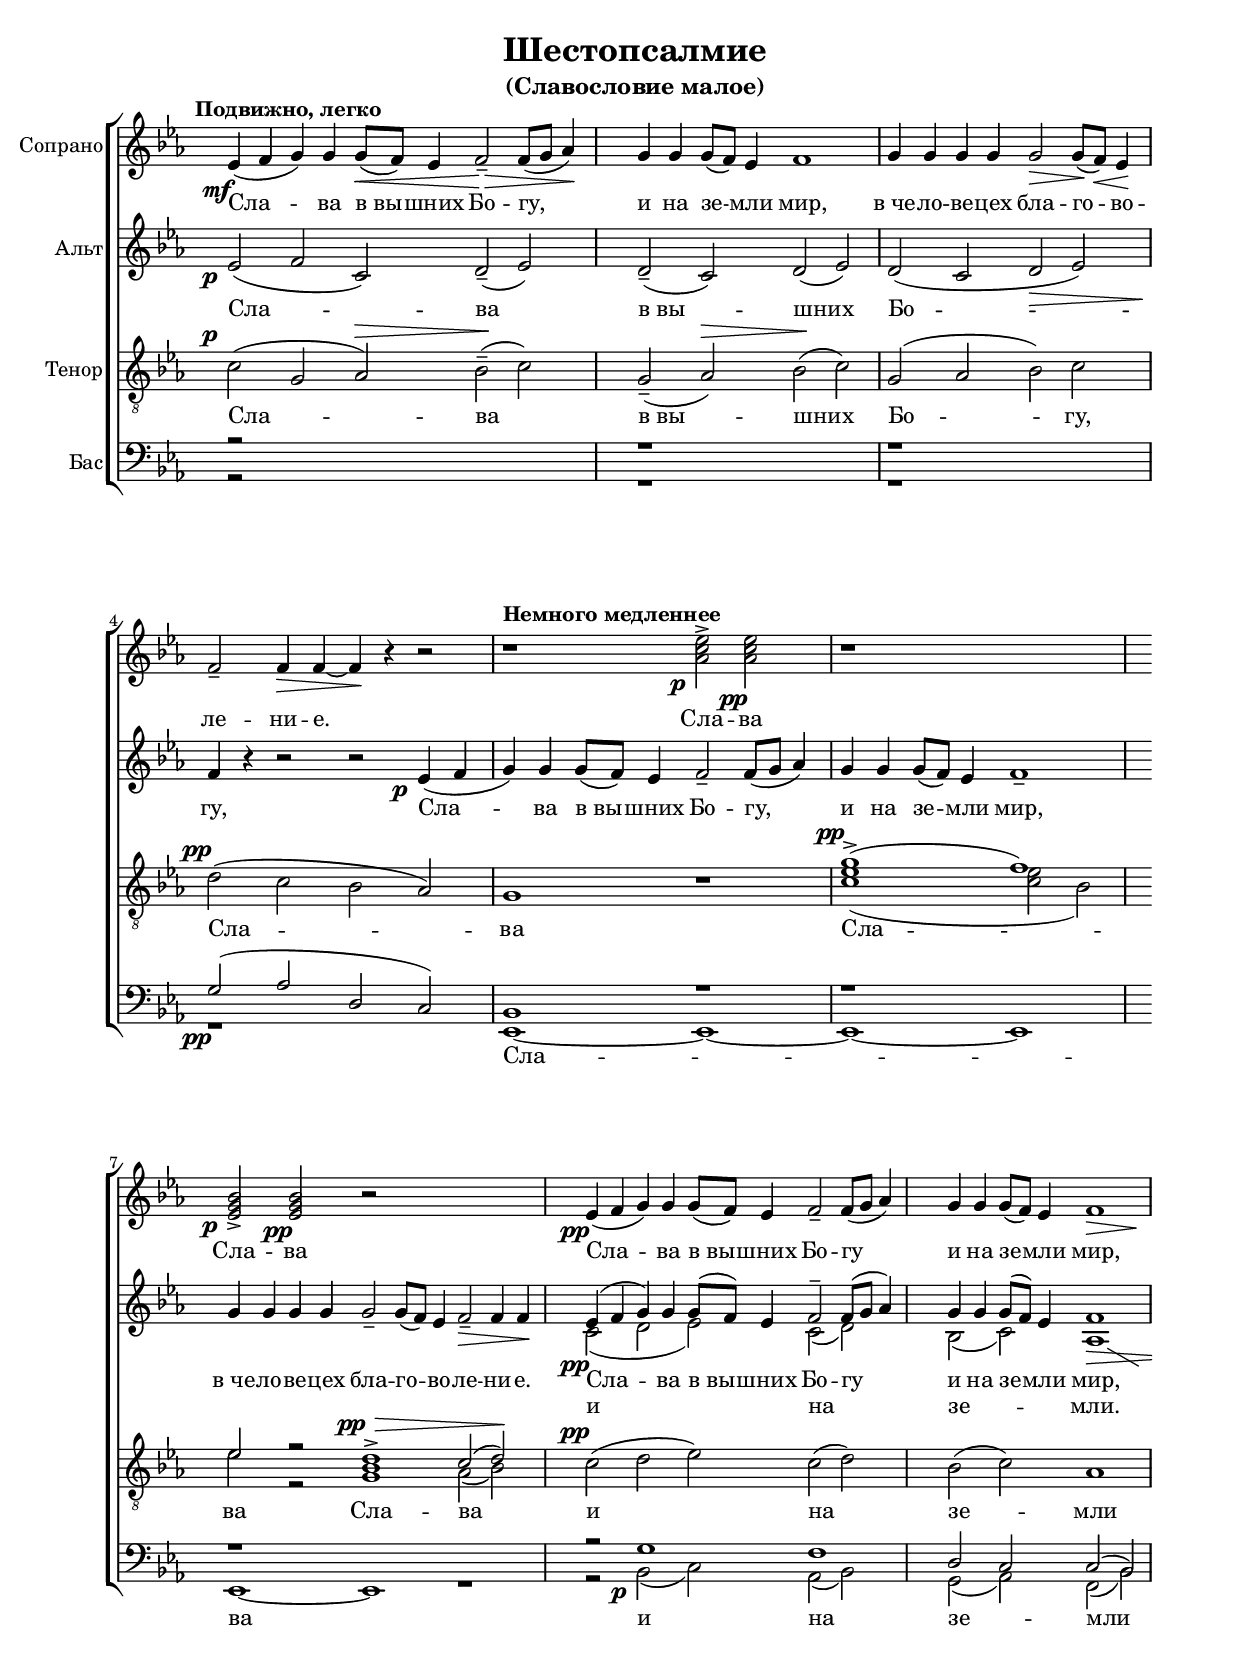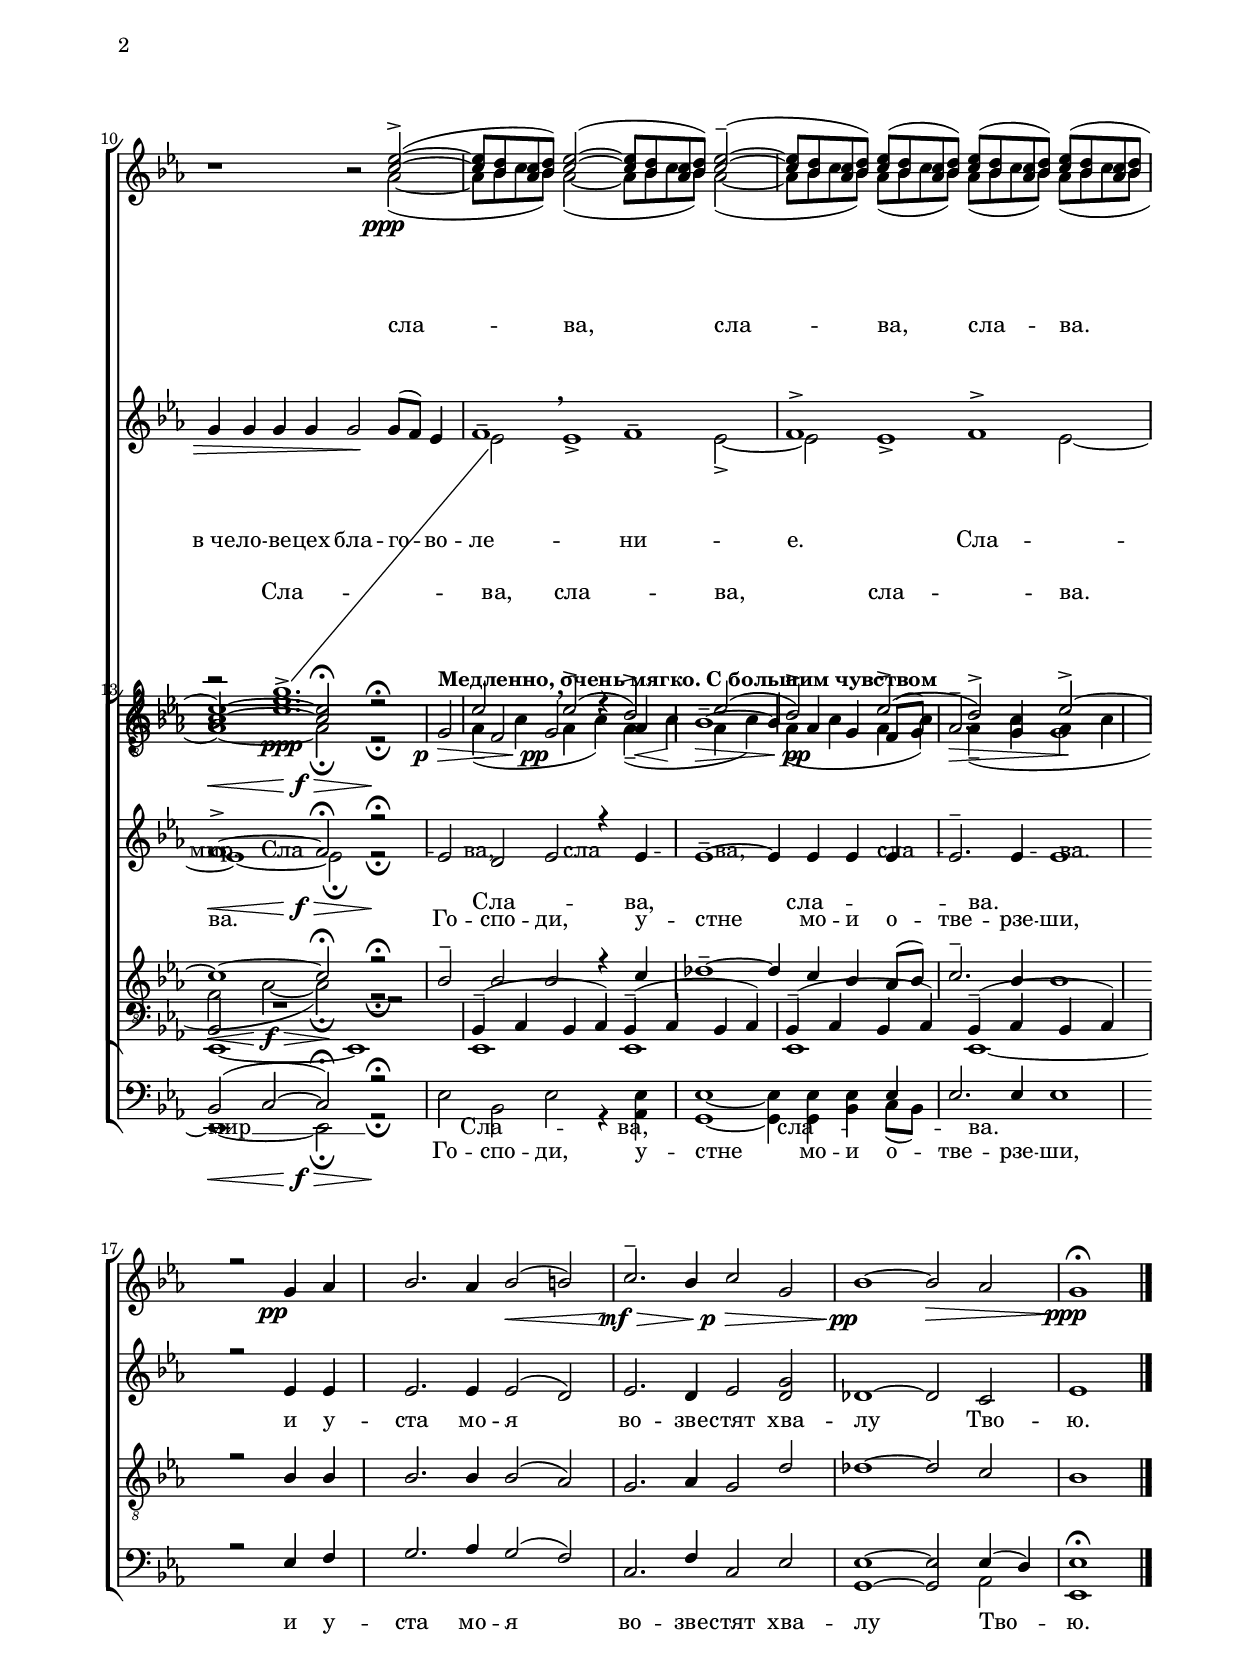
\version "2.22.0"

% закомментируйте строку ниже, чтобы получался pdf с навигацией
%#(ly:set-option 'point-and-click #f)
#(ly:set-option 'midi-extension "mid")
#(set-global-staff-size 18)

abr = { \break }
abr = {}

pbr = { \pageBreak }
pbr= {}

co = \cadenzaOn
cof = \cadenzaOff
cb = { \cadenzaOff \bar "||" }
cbr = { \bar "" }
cbar = { \cadenzaOff \bar "|" \cadenzaOn }
stemOff = { \hide Staff.Stem }
nat = { \once \hide Accidental }
%stemOn = { \unHideNotes Staff.Stem }

% move dynamics a bit left (to be not up/under the note, but before)
placeDynamicsLeft = { \override DynamicText.X-offset = #-2.5 }

global = {
  \hide Staff.TimeSignature
  \autoBeamOff
  \key es \major
  \placeDynamicsLeft
  \set Score.skipBars = ##t
    \override MultiMeasureRest.expand-limit = #1
}


sopvoice = \relative c' {
  \global
 % \dynamicUp
  \tempo "Подвижно, легко"
  \time 5/2
  es4(\mf f g) g g8[(\< f]) es4 f2--\> f8[( g] as4)\! |
  \time 4/2 g4 g g8[( f]) es4 f1 |
  g4 g g g g2\> g8[(\! f])\< es4\! | \abr
  f2_- f4\> f~ f\! r r2 |
  \tempo "Немного медленнее"
  r1 <as c es>2->\p q\pp |
  r1*2 | \abr
  \time 6/2 <es g bes>2->\p q\pp r2*4 |
  \time 5/2 es4\pp( f g) g g8[( f]) es4 f2-- f8[( g] as4) | \abr
  \time 4/2 g4 g g8[( f]) es4 << f1 { s4\> s2 s4\! } >> |
  
  r1 r2
  << \voiceOne {
    
    <c' es>->\ppp~( |
    q8[ <bes d> <as c> <bes d>]) <c es>2~( q8[ <bes d> <as c> <bes d>)] <c es>2--~( |
    q8[ <bes d> <as c> <bes d>]) <c es>[( <bes d> <as c> <bes d>]) <c es>[( <bes d> <as c> <bes d>]) <c es>[( <bes d> <as c> <bes d>] |
    <c es>1~)\< q2\f\fermata\> r2\fermata\!
    
     } \new Voice { \voiceTwo 
                    as2~ ( |
                    as8[ bes c bes]) as2(~ as8[ bes c bes]) as2~( |
                    as8[ bes c bes]) as[( bes c bes]) as[( bes c bes]) as[( bes c bes] |
                    as1~) as2\fermata r2\fermata
  } >>
  
  
\abr
  
  
  % fine
  \tempo "Медленно, очень мягко. С большим чувством"
  \dynamicDown
   
  g2\p\> f g\pp r4 as4\< |
  bes1--\>~ bes4 as\pp g f8[( g]) |
  as2.--\> g4 g1\! | \abr
  \time 2/2 r2 g4\pp as |
  \time 4/2 bes2. as4 bes2\<( b) |
  c2.--\mf\> bes4 c2\p\> g |
  bes1\pp~ bes2\> as |
  g1\ppp\fermata \bar "|."
}

slavavoice = \relative c'' {
  \set fontSize = #-3
  \dynamicUp
  s2*17
  s2.... <as c es>2->\p q\pp
  s2*4 s8 <es g bes>2->\p q\pp
  s2*15 s4 <as c es>2(\ppp s4 q4 <bes d>) <as c>1
}

altvoice = \relative c' {
  \global
  es2(\p f c) d--( es) |
  d --( c) d( es) |
  d( c d\> es)
  f4\! r4 r2 r2 es4(\p f |
  g) g g8[( f]) es4 f2-- f8[( g] as4) |
   g4 g g8[( f]) es4 f1-- |
   g4 g g g g2-- g8[( f]) es4 f2--\> f4 f\! |
   
   << { \voiceOne
   es4(\pp f g) g g8[( f]) es4 f2-- f8[( g] as4) |
   g4 g g8[( f]) es4 f1\> |
   g4 g g g g2\! g8[( f]) es4 |
   f1-- f--
   f-> f->
   f->~\< f2\fermata\f\> r2\!\fermata
      } 
      \new Voice="altoi" { \voiceTwo 
                  c2( d es) c( d) |
                  bes2( c) as1
                   
                  \showStaffSwitch
                  \change Staff="tb"
                  \voiceOne
                  r2
                  g'1.->
                  \change Staff="a"
                  \voiceTwo
                  es2 \breathe es1-> es2->~
                  es2 es1-> es2~ |
                  es1~ es2\fermata r2\fermata
      }
   >>
   
     % fine

   es2 d es r4 es |
   es1--~ es4 es es es |
   es2.-- es4 es1 |
   r2 es4 es |
   es2. es4 es2( d) |
   es2. d4 es2 <d g> |
   des1~ des2 c |
   es1
  
}

tenorvoice = \relative c' {
  \global
  \dynamicUp
  c2(\p g as)\> bes--\!( c) |
   g2--( as)\> bes\!( c) |
   g( as bes) c |
   d\pp( c bes as) |
   g1 r1 |
   << {\voiceOne g'\pp->( f) es2 r2 d1->\pp\> c2( d)\! } 
      \new Voice { \voiceTwo <c es>1( q2 bes) es2 r2 <g, bes>1 as2( bes)} >>
   
   \oneVoice c\pp( d es) c( d)
   bes2( c) as1 |
   g2
      << {\voiceOne 
          es'1.
          c2 \breathe c->( bes->) c2(
          bes->) c->( bes->) c->~
          c1~ c2\fermata r2\fermata
         } 
      \new Voice="tenori" {\voiceTwo
          c1.\ppp f,4--( as f as) f--( as f as)
          f--( as f as) f--( as f as
          f2\< as~\f\> as)\!\fermata r2\fermata
      } >>
      
   
     % fine

   bes2-- bes bes r4 c |
   des1--~ des4 c bes as8[( bes]) |
   c2.-- bes4 bes1 |
   r2 bes4 bes |
   bes2. bes4 bes2( as) |
   g2. as4 g2 d' |
   des1~ des2 c |
   bes1
}

barvoice = \relative c' {
  \global
  \dynamicDown
  r2*5
  r1*2
  r
  g2\pp( as d, c)
  bes1 r |
  r1*2
  r1*3
  r2 g'1 f
  d2 c c( bes)
   
  \once \shiftOnnn bes2 r1 r2 |
   bes4(-- c bes c) bes(-- c bes c) |
   bes--( c bes c) bes--( c bes c)
   bes2( c~ c)\fermata r2\fermata
  
}

bassvoice = \relative c, {
  \global
  \dynamicDown
  r2*5
  r1*2
  r
  r
  es1~ es~ |
  es~ es |
  es~ es r |
  r2 bes'2(\p c) as( bes) |
  
  g( as) f( bes) |
  es,1~ es |
  
  es1 es
  es es~
  es~\< es2\f\>\fermata r2\!\fermata
  
    % fine

  es'2 bes es r4 <es as,>
  <es g,>1~ q4 q <es bes> << \voiceThree es4 \new Voice { \voiceFour c8[( bes]) } >>
  es2. es4 es1 |
  r2 es4 f |
  g2. as4 g2( f) |
  c2. f4 c2 es |
  <es g,>1~ q2 << \voiceThree {es4( d)} \new Voice { \voiceTwo  as2 } >> |
  < es es'>1 \fermata

}

lleft = \once \override LyricText.self-alignment-X = #LEFT
texts = \lyricmode {
  Сла -- ва в_вы -- шних Бо --
  гу, Сла -- ва в_вы -- шних Бо -- гу, и на зе -- мли мир,
  в_че -- ло -- ве -- цех бла -- го -- во -- ле -- ни -- е.
  Сла -- ва в_вы -- шних Бо -- гу
  и на зе -- мли мир, в_че -- ло -- ве -- цех бла -- го -- во -- ле -- ни -- е.
  Сла -- ва.
  
  Го -- спо -- ди, у -- стне мо -- и о -- тве -- рзе -- ши, и у --
  ста мо -- я во -- зве -- стят хва -- лу Тво -- ю.
  
}

textup = \lyricmode {
  Сла -- ва в_вы -- шних Бо -- гу, и на зе -- мли мир, в_че -- ло -- ве -- цех бла -- го -- во --
  ле -- ни -- е.
  Сла -- ва
  Сла -- ва
  
  Сла -- ва в_вы -- шних Бо -- гу
  и на зе -- мли мир, 
  сла -- ва,
  сла -- ва,
  сла -- ва.
  
}

textaltoi = \lyricmode {
  и на зе -- мли.
  Сла -- ва, сла -- ва, сла -- ва. 
}

texttenor = \lyricmode {
Сла -- ва в_вы -- шних Бо -- гу, 
  Сла -- ва
  Сла -- ва
  Сла -- ва
  и на
  зе -- мли мир. Сла -- ва, сла -- ва, сла -- ва.
}

texttenori = \lyricmode {
_ Сла -- ва, сла -- ва.
}

textbass = \lyricmode {
  Сла -- ва 
  и на
  зе -- мли мир __
  Сла -- ва,
  сла -- ва.
  
  Го -- спо -- ди, у -- стне мо -- и о -- тве -- рзе -- ши, и у --
  ста мо -- я во -- зве -- стят хва -- лу Тво -- ю.
  
}



\bookpart {
  \header {
    title = "Шестопсалмие"
    subtitle = "(Славословие малое)"
    %composer = "муз. Шишкин"
    %subtitle = "№ 149"
    %subtitle = "архиерейская"
    % Удалить строку версии LilyPond 
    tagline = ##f
  }

  \paper {
    #(set-default-paper-size "a4")
    top-margin = 10
    left-margin = 20
    right-margin = 15
    bottom-margin = 15
    indent = 0
    %ragged-bottom = ##f
    %ragged-last-bottom = ##f
    ragged-last = ##f
  }

\score {
  \new ChoirStaff
  <<
    

    
     \new Staff = "s" \with {
      instrumentName = "Сопрано"
      midiInstrument = "voice oohs"
    } <<
      \new Voice = "soprano" { \oneVoice \sopvoice }
    >>    
    \new Lyrics \lyricsto "soprano" { \textup }
     
    \new Staff = "a" \with {
      instrumentName = "Альт"
      midiInstrument = "voice oohs"
    } <<
      \new Voice  = "alto" { \oneVoice \altvoice }
    >> 
    \new Lyrics \lyricsto "alto" { \texts }
    \new Lyrics \lyricsto "altoi" { \textaltoi }
    
          

    \new Staff = "tb" \with {
      instrumentName = "Тенор"
      midiInstrument = "voice oohs"
    } <<
        \new Voice = "tenor" { \oneVoice \clef "treble_8" \tenorvoice }
    >>
    \new Lyrics \lyricsto "tenor" { \texttenor }
    \new Lyrics \lyricsto "tenori" { \texttenori }
      
       \new Staff = "b" \with {
      instrumentName = "Бас"
      midiInstrument = "voice oohs"
    } <<
        \new Voice = "bar" { \clef bass \voiceOne \barvoice }
        \new Voice = "bass" { \voiceTwo \bassvoice }
    >>
    \new Lyrics \lyricsto "bass" { \textbass }
    
  

      
  >>
  \layout {
    \context {
        \Staff
        % удаляем обозначение темпа из общего плана
        %\remove "Time_signature_engraver"
        \remove "Bar_number_engraver"
      }
%    #(layout-set-staff-size 15)
  }
  \midi {
    \tempo 2=90
  }
}
}

